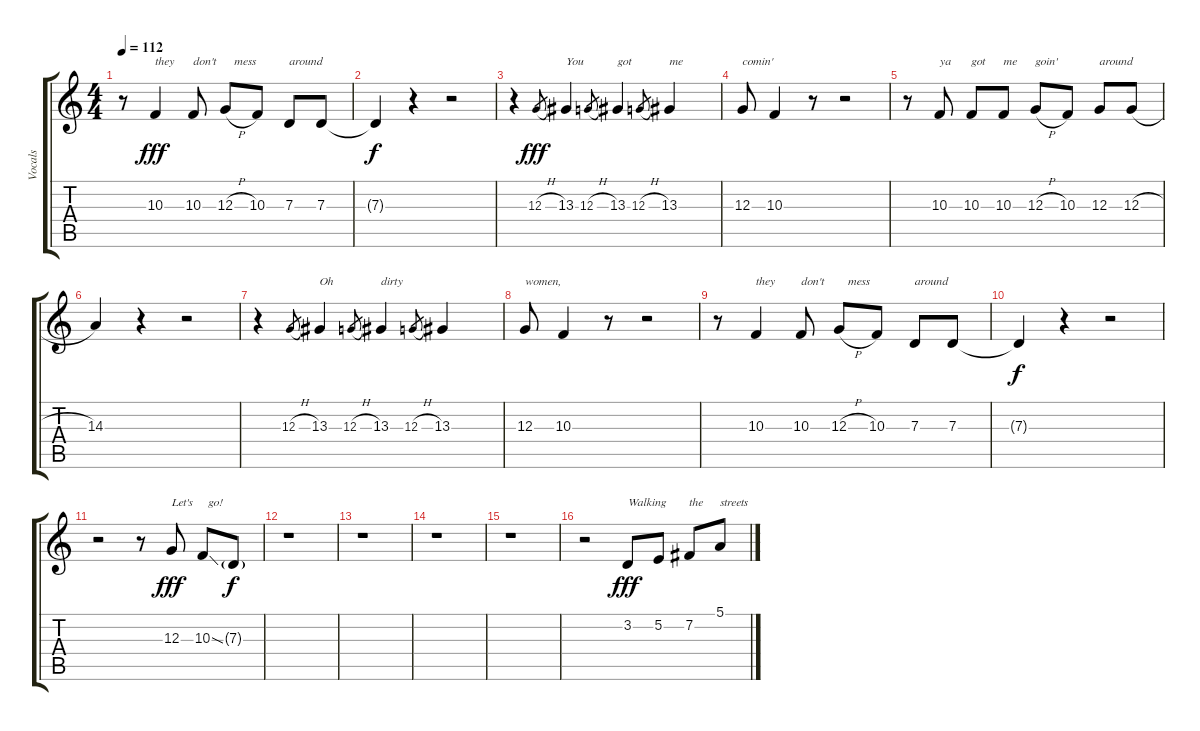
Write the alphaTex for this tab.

\track ("Vocals" "Vocals") {instrument tenorsax}
\staff {score tabs}
\tuning (E4 B3 G3 D3 A2 E2) {hide}
\ts (4 4)
\tempo 112
\clef g2
\ks c
r.8{dy fff} 10.3.4{txt "they"} 10.3.8{txt "don't"} 12.3{h}.8{txt "   mess"} 10.3.8 7.3.8{txt "around"} 7.3.8 |
7.3{t}.4{dy f} r.4 r.2 |
r.4 12.3{h}.8{gr dy fff} 13.3.4{txt "You"} 12.3{h}.8{gr} 13.3.4{txt "got"} 12.3{h}.8{gr} 13.3.4{txt "me"} |
12.3.8{txt "comin'"} 10.3.4 r.8 r.2 |
r.8 10.3.8{txt "ya"} 10.3.8{txt "got"} 10.3.8{txt "me"} 12.3{h}.8{txt "goin'"} 10.3.8 12.3.8{txt "around"} 12.3{h}.8 |
14.3.4 r.4 r.2 |
r.4 12.3{h}.8{gr} 13.3.4{txt "Oh"} 12.3{h}.8{gr} 13.3.4{txt "dirty"} 12.3{h}.8{gr} 13.3.4 |
12.3.8{txt "women,"} 10.3.4 r.8 r.2 |
r.8 10.3.4{txt "they"} 10.3.8{txt "don't"} 12.3{h}.8{txt "   mess"} 10.3.8 7.3.8{txt "around"} 7.3.8 |
7.3{t}.4{dy f} r.4 r.2 |
r.2 r.8 12.3.8{txt "Let's" dy fff} 10.3{ss}.8{txt "  go!"} 7.3{g}.8{dy f} |
r.1 |
r.1 |
r.1 |
r.1 |
r.2 3.2.8{txt "Walking" dy fff} 5.2.8 7.2.8{txt "the"} 5.1.8{txt "streets"}
